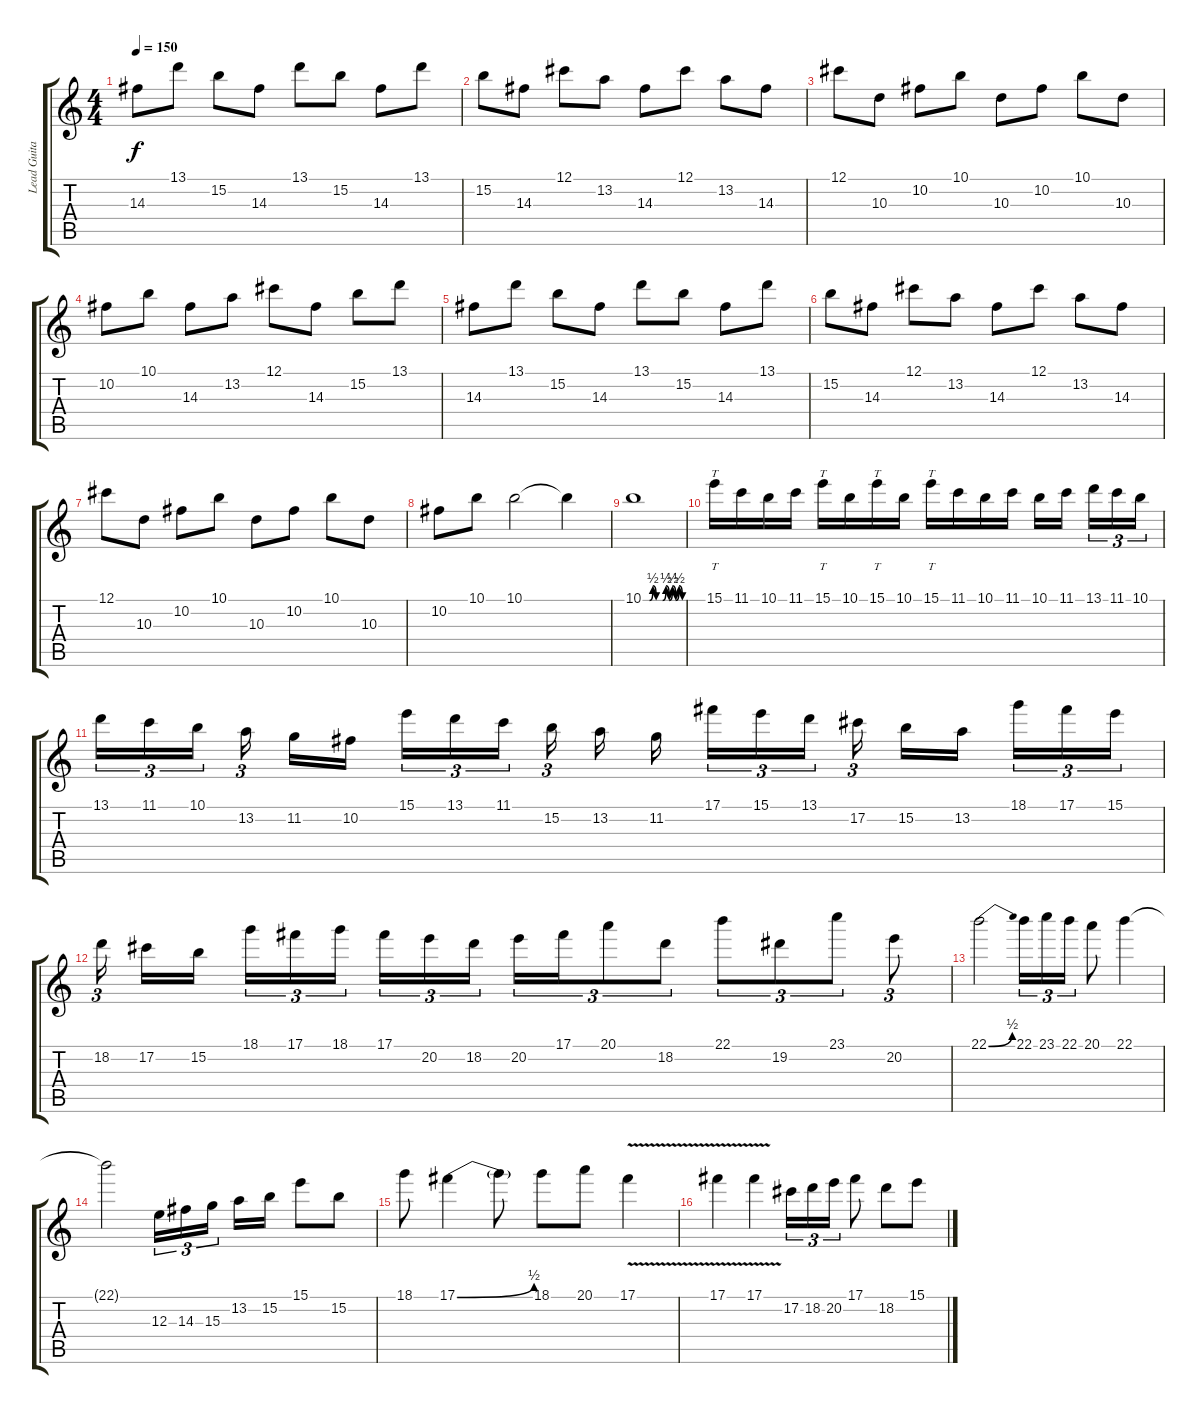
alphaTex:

\track ("Lead Guitar" "Lead Guita") {instrument distortionguitar}
\staff {score tabs}
\tuning (Db4 Ab3 E3 B2 Gb2 B1) {hide}
\ts (4 4)
\tempo 150
\clef g2
\ks c
14.3.8{dy f} 13.1.8 15.2.8 14.3.8 13.1.8 15.2.8 14.3.8 13.1.8 |
15.2.8 14.3.8 12.1.8 13.2.8 14.3.8 12.1.8 13.2.8 14.3.8 |
12.1.8 10.3.8 10.2.8 10.1.8 10.3.8 10.2.8 10.1.8 10.3.8 |
10.2.8 10.1.8 14.3.8 13.2.8 12.1.8 14.3.8 15.2.8 13.1.8 |
14.3.8 13.1.8 15.2.8 14.3.8 13.1.8 15.2.8 14.3.8 13.1.8 |
15.2.8 14.3.8 12.1.8 13.2.8 14.3.8 12.1.8 13.2.8 14.3.8 |
12.1.8 10.3.8 10.2.8 10.1.8 10.3.8 10.2.8 10.1.8 10.3.8 |
10.2.8 10.1.8 10.1.2 10.1{t}.4 |
10.1{be (custom 0 0 10 0 15 2 20 0 30 0 35 2 40 0 45 2 50 0 55 2 60 0)}.1 |
15.1.16{tt} 11.1.16 10.1.16 11.1.16 15.1.16{tt} 10.1.16 15.1.16{tt} 10.1.16 15.1.16{tt} 11.1.16 10.1.16 11.1.16 10.1.16 11.1.16{beam splitsecondary} 13.1.16{tu (3 2)} 11.1.16{tu (3 2)} 10.1.16{tu (3 2)} |
13.1.16{tu (3 2)} 11.1.16{tu (3 2)} 10.1.16{tu (3 2) beam splitsecondary} 13.2.16{tu (3 2) beam splitsecondary} 11.2.16 10.2.16 15.1.16{tu (3 2)} 13.1.16{tu (3 2)} 11.1.16{tu (3 2) beam splitsecondary} 15.2.16{tu (3 2)} 13.2.16 11.2.16{beam splitsecondary} 17.1.16{tu (3 2)} 15.1.16{tu (3 2)} 13.1.16{tu (3 2) beam splitsecondary} 17.2.16{tu (3 2)} 15.2.16 13.2.16{beam splitsecondary} 18.1.16{tu (3 2)} 17.1.16{tu (3 2)} 15.1.16{tu (3 2)} |
18.2.16{tu (3 2) beam splitsecondary} 17.2.16 15.2.16{beam splitsecondary} 18.1.16{tu (3 2)} 17.1.16{tu (3 2)} 18.1.16{tu (3 2) beam splitsecondary} 17.1.16{tu (3 2)} 20.2.16{tu (3 2)} 18.2.16{tu (3 2) beam splitsecondary} 20.2.16{tu (3 2)} 17.1.16{tu (3 2)} 20.1.8{tu (3 2)} 18.2.8{tu (3 2)} 22.1.8{tu (3 2)} 19.2.8{tu (3 2)} 23.1.8{tu (3 2)} 20.2.8{tu (3 2)} |
22.1{be (bend 0 0 60 2)}.2 22.1.16{tu (3 2)} 23.1.16{tu (3 2)} 22.1.16{tu (3 2)} 20.1.8 22.1.4 |
22.1{t}.2 12.3.16{tu (3 2)} 14.3.16{tu (3 2)} 15.3.16{tu (3 2) beam splitsecondary} 13.2.16 15.2.16 15.1.8 15.2.8 |
18.1.8 17.1{be (bend 0 0 60 2)}.4 17.1{t}.8 18.1.8 20.1.8 17.1{v}.4 |
17.1{v}.4 17.1{v}.4 17.2.16{tu (3 2)} 18.2.16{tu (3 2)} 20.2.16{tu (3 2)} 17.1.8 18.2.8 15.1.8
